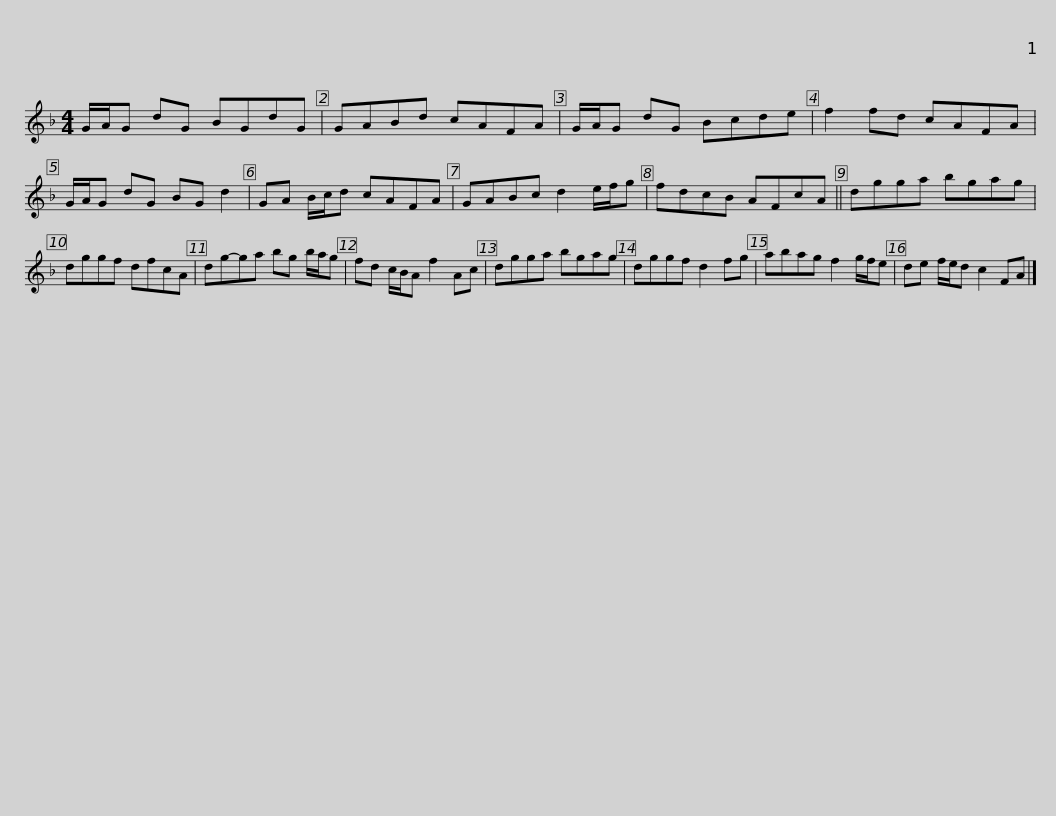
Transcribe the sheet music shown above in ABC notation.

X:1
L:1/8
M:4/4
I:linebreak $
K:F
V:1 treble
V:1
 G/A/G dG BGdG | GABd cAFA | G/A/G dG Bcde | f2 fd cAFA | G/A/G dG BG d2 |$ %5
 GA B/c/d cAFA | GABc d2 e/f/g | fdcB AFcA || dgga bgag | dggf dfcA |$ %10
 dg-ga bg b/a/g | fd c/B/A f2 Ac | dgga bgag | dggf d2 fg | abag f2 g/f/e |$ %15
 de f/e/d c2 FA |] %16
